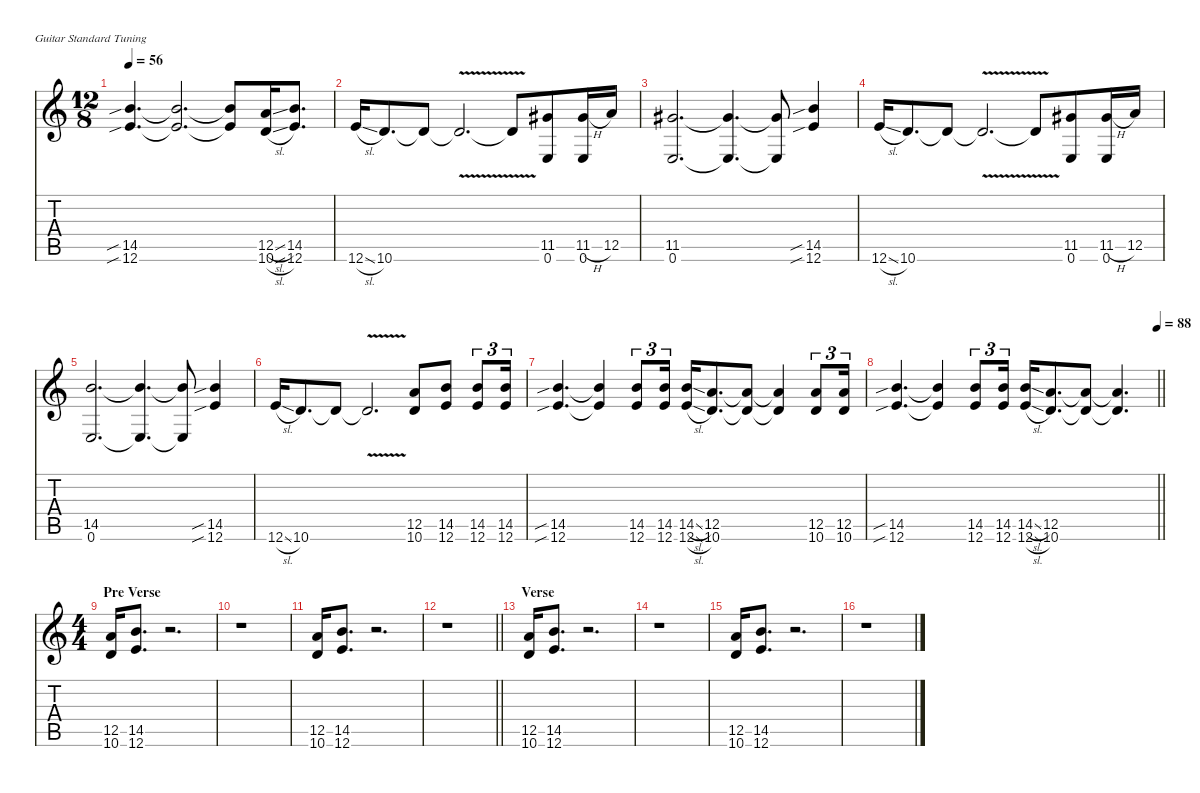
\defaultSystemsLayout 4
\hideDynamics
\bracketExtendMode nobrackets
\singleTrackTrackNamePolicy hidden
\multiTrackTrackNamePolicy hidden
\firstSystemTrackNameMode fullname
\firstSystemTrackNameOrientation horizontal
\otherSystemsTrackNameOrientation horizontal
\track ("Guitar" "dist.guit.") {instrument distortionguitar}
\staff {score tabs}
\tuning (E4 B3 G3 D3 A2 E2)
\ts (12 8)
\beaming (8 3 3 3 3)
\tempo 56
\clef g2
\ks c
(14.5{sib} 12.6{sib}).4{d dy f instrument distortionguitar beam Up} (14.5{t} 12.6{t}).2{d beam Up} (14.5{t} 12.6{t}).8{beam Up} (12.5{sl} 10.6{sl}).16{beam Up} (14.5 12.6).8{d beam Up} |
12.6{sl}.16{beam Up} 10.6.8{d beam Up} 10.6{t}.8{beam Up} 10.6{v t}.2{d beam Up} 10.6{v t}.8{beam Up} (11.5{acc #} 0.6).8{beam Up} (11.5{h acc #} 0.6).16{beam Up} 12.5.16{beam Up} |
(11.5{acc #} 0.6).2{d beam Up} (11.5{t acc #} 0.6{t}).4{d beam Up} (11.5{t acc #} 0.6{t}).8{beam Up} (14.5{sib} 12.6{sib}).4{beam Up} |
12.6{sl}.16{beam Up} 10.6.8{d beam Up} 10.6{t}.8{beam Up} 10.6{v t}.2{d beam Up} 10.6{v t}.8{beam Up} (11.5{acc #} 0.6).8{beam Up} (11.5{h acc #} 0.6).16{beam Up} 12.5.16{beam Up} |
(14.5 0.6).2{d beam Up} (14.5{t} 0.6{t}).4{d beam Up} (14.5{t} 0.6{t}).8{beam Up} (14.5{sib} 12.6{sib}).4{beam Up} |
12.6{sl}.16{beam Up} 10.6.8{d beam Up} 10.6{t}.8{beam Up} 10.6{v t}.2{d beam Up} (12.5 10.6).8{beam Up} (14.5 12.6).8{beam Up} (14.5 12.6).8{tu (3 2) beam Up} (14.5 12.6).16{tu (3 2) beam Up} |
(14.5{sib} 12.6{sib}).4{d beam Up} (14.5{t} 12.6{t}).4{beam Up} (14.5 12.6).8{tu (3 2) beam Up} (14.5 12.6).16{tu (3 2) beam Up} (14.5{sl} 12.6{sl}).16{beam Up} (12.5 10.6).8{d beam Up} (12.5{t} 10.6{t}).8{beam Up} (12.5{t} 10.6{t}).4{beam Up} (12.5 10.6).8{tu (3 2) beam Up} (12.5 10.6).16{tu (3 2) beam Up} |
\tempo (88 1)
\barLineRight lightlight
(14.5{sib} 12.6{sib}).4{d beam Up} (14.5{t} 12.6{t}).4{beam Up} (14.5 12.6).8{tu (3 2) beam Up} (14.5 12.6).16{tu (3 2) beam Up} (14.5{sl} 12.6{sl}).16{beam Up} (12.5 10.6).8{d beam Up} (12.5{t} 10.6{t}).8{beam Up} (12.5{t} 10.6{t}).4{d beam Up} |
\ts (4 4)
\beaming (8 2 2 2 2)
\section ("" "Pre Verse")
(12.5 10.6).16{beam Up} (14.5 12.6).8{d beam Up} r.2{d beam Up} |
r.1{beam Down} |
(12.5 10.6).16{beam Up} (14.5 12.6).8{d beam Up} r.2{d beam Up} |
\barLineRight lightlight
r.1{beam Down} |
\section ("" "Verse")
(12.5 10.6).16{beam Up} (14.5 12.6).8{d beam Up} r.2{d beam Up} |
r.1{beam Down} |
(12.5 10.6).16{beam Up} (14.5 12.6).8{d beam Up} r.2{d beam Up} |
r.1{beam Down}
